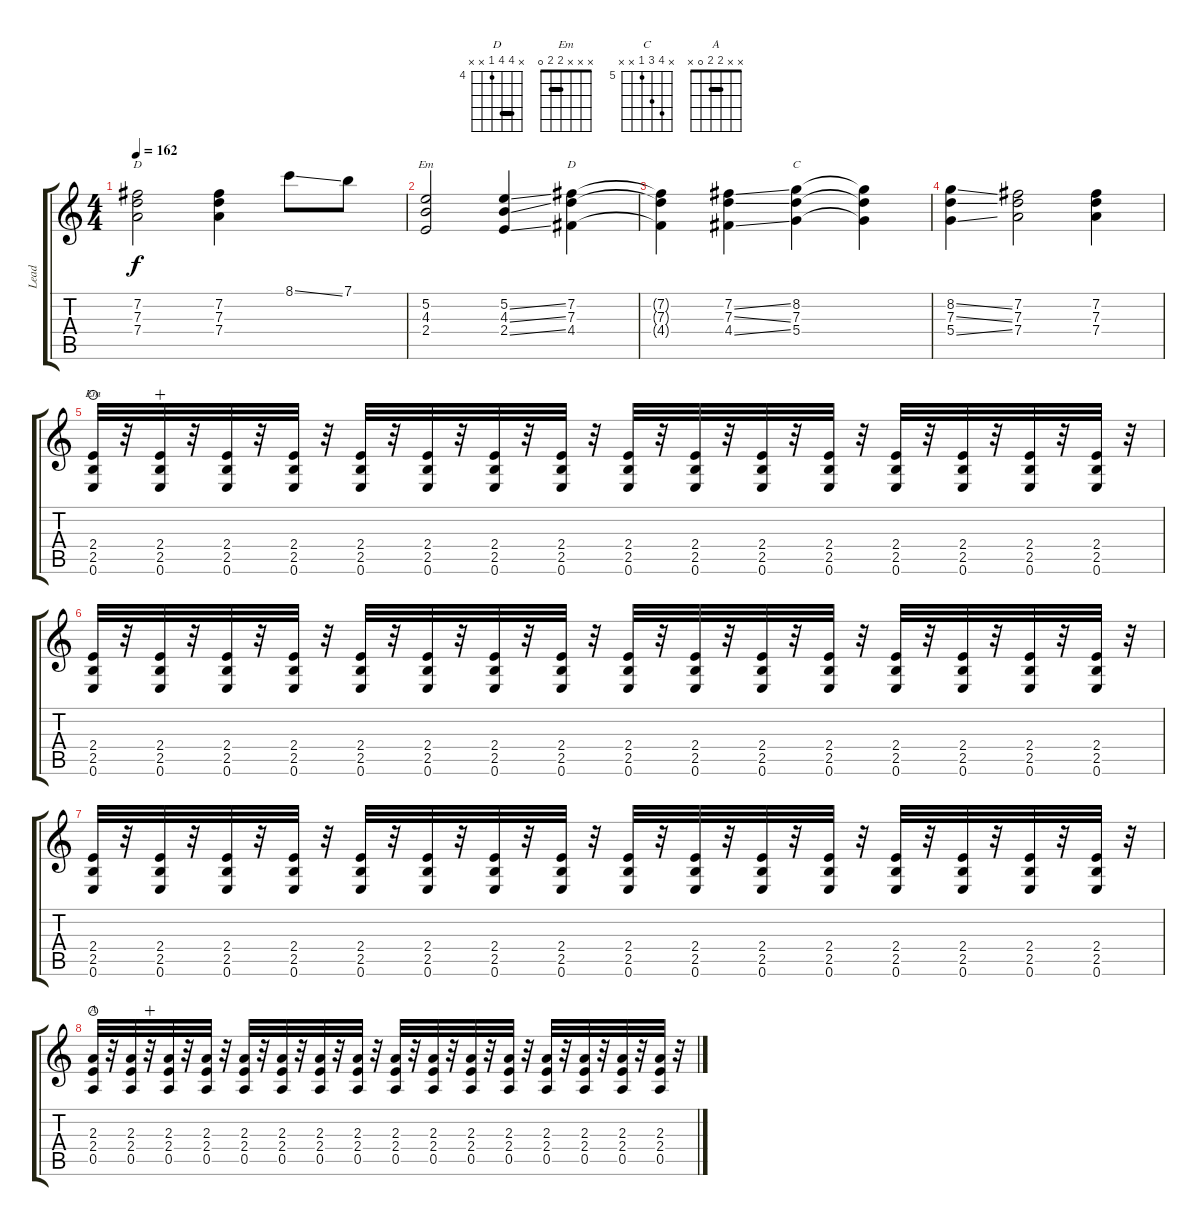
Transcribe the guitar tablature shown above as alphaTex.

\track ("Lead" "Lead") {instrument acousticguitarsteel}
\staff {score tabs}
\tuning (E4 B3 G3 D3 A2 E2) {hide}
\chord ("D" x 7 7 7 x x) {firstfret 7 barre 7}
\chord ("Em" x 5 4 2 x x)
\chord ("D" x 7 7 4 x x) {firstfret 4 barre 7}
\chord ("C" x 8 7 5 x x) {firstfret 5}
\chord ("Em" x x x 2 2 0) {barre 2}
\chord ("A" x x 2 2 0 x) {barre 2}
\ts (4 4)
\tempo 162
\clef g2
\ks c
(7.2 7.3 7.4).2{ch "D" dy f} (7.2 7.3 7.4).4 8.1{ss}.8 7.1.8 |
(5.2 4.3 2.4).2{ch "Em"} (5.2{ss} 4.3{ss} 2.4{ss}).4 (7.2 7.3 4.4).4{ch "D"} |
(7.2{t} 7.3{t} 4.4{t}).4 (7.2{ss} 7.3{ss} 4.4{ss}).4 (8.2 7.3 5.4).4{ch "C"} (8.2{t} 7.3{t} 5.4{t}).4 |
(8.2{ss} 7.3{ss} 5.4{ss}).4 (7.2 7.3 7.4).2 (7.2 7.3 7.4).4 |
(2.4 2.5 0.6).32{ch "Em" volume 12 instrument distortionguitar waho} r.32 (2.4 2.5 0.6).32{wahc} r.32 (2.4 2.5 0.6).32 r.32 (2.4 2.5 0.6).32 r.32 (2.4 2.5 0.6).32 r.32 (2.4 2.5 0.6).32 r.32 (2.4 2.5 0.6).32 r.32 (2.4 2.5 0.6).32 r.32 (2.4 2.5 0.6).32 r.32 (2.4 2.5 0.6).32 r.32 (2.4 2.5 0.6).32 r.32 (2.4 2.5 0.6).32 r.32 (2.4 2.5 0.6).32 r.32 (2.4 2.5 0.6).32 r.32 (2.4 2.5 0.6).32 r.32 (2.4 2.5 0.6).32 r.32 |
(2.4 2.5 0.6).32 r.32 (2.4 2.5 0.6).32 r.32 (2.4 2.5 0.6).32 r.32 (2.4 2.5 0.6).32{volume 11} r.32 (2.4 2.5 0.6).32 r.32 (2.4 2.5 0.6).32 r.32 (2.4 2.5 0.6).32 r.32 (2.4 2.5 0.6).32{volume 9} r.32 (2.4 2.5 0.6).32 r.32 (2.4 2.5 0.6).32 r.32 (2.4 2.5 0.6).32 r.32 (2.4 2.5 0.6).32 r.32 (2.4 2.5 0.6).32{volume 7} r.32 (2.4 2.5 0.6).32 r.32 (2.4 2.5 0.6).32 r.32 (2.4 2.5 0.6).32 r.32 |
(2.4 2.5 0.6).32 r.32 (2.4 2.5 0.6).32{volume 5} r.32 (2.4 2.5 0.6).32 r.32 (2.4 2.5 0.6).32 r.32 (2.4 2.5 0.6).32{volume 4} r.32 (2.4 2.5 0.6).32 r.32 (2.4 2.5 0.6).32 r.32 (2.4 2.5 0.6).32{volume 3} r.32 (2.4 2.5 0.6).32 r.32 (2.4 2.5 0.6).32{volume 2} r.32 (2.4 2.5 0.6).32 r.32 (2.4 2.5 0.6).32{volume 1} r.32 (2.4 2.5 0.6).32 r.32 (2.4 2.5 0.6).32 r.32 (2.4 2.5 0.6).32 r.32 (2.4 2.5 0.6).32 r.32 |
(2.3 2.4 0.5).32{ch "A" volume 13 waho} r.32 (2.3 2.4 0.5).32 r.32{wahc} (2.3 2.4 0.5).32 r.32 (2.3 2.4 0.5).32 r.32 (2.3 2.4 0.5).32 r.32 (2.3 2.4 0.5).32 r.32 (2.3 2.4 0.5).32 r.32 (2.3 2.4 0.5).32 r.32 (2.3 2.4 0.5).32 r.32 (2.3 2.4 0.5).32{volume 10} r.32 (2.3 2.4 0.5).32 r.32 (2.3 2.4 0.5).32 r.32 (2.3 2.4 0.5).32 r.32 (2.3 2.4 0.5).32 r.32 (2.3 2.4 0.5).32 r.32 (2.3 2.4 0.5).32{volume 7} r.32
